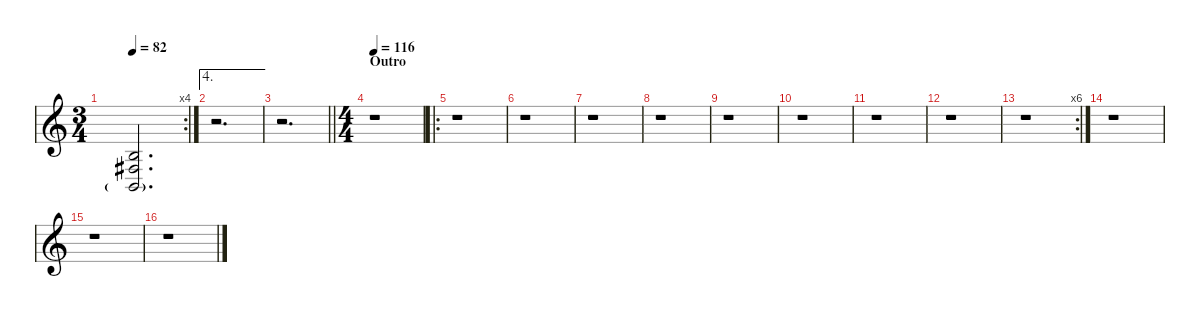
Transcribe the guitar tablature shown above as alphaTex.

\defaultSystemsLayout 4
\hideDynamics
\bracketExtendMode nobrackets
\singleTrackTrackNamePolicy hidden
\multiTrackTrackNamePolicy hidden
\firstSystemTrackNameMode fullname
\otherSystemsTrackNameOrientation horizontal
\track ("Piano" "pno.") {defaultSystemsLayout 16 instrument acousticgrandpiano}
\staff {score}
\tuning (E4 B3 G3 D3 A2 E2)
\rc 4
\ts (3 4)
\tempo 82
\clef g2
\ks c
(0.2 4.4{acc #} 2.5{g}).2{d dy f beam Up} |
\ae 4
r.2{d beam Down} |
\barLineRight lightlight
r.2{d beam Down} |
\ts (4 4)
\beaming (8 2 2 2 2)
\section ("" "Outro")
\tempo 116
r.1{beam Down} |
\ro
r.1{beam Down} |
r.1{beam Down} |
r.1{beam Down} |
r.1{beam Down} |
r.1{beam Down} |
r.1{beam Down} |
r.1{beam Down} |
r.1{beam Down} |
\rc 6
r.1{beam Down} |
r.1{beam Down} |
r.1{beam Down} |
r.1{beam Down}
